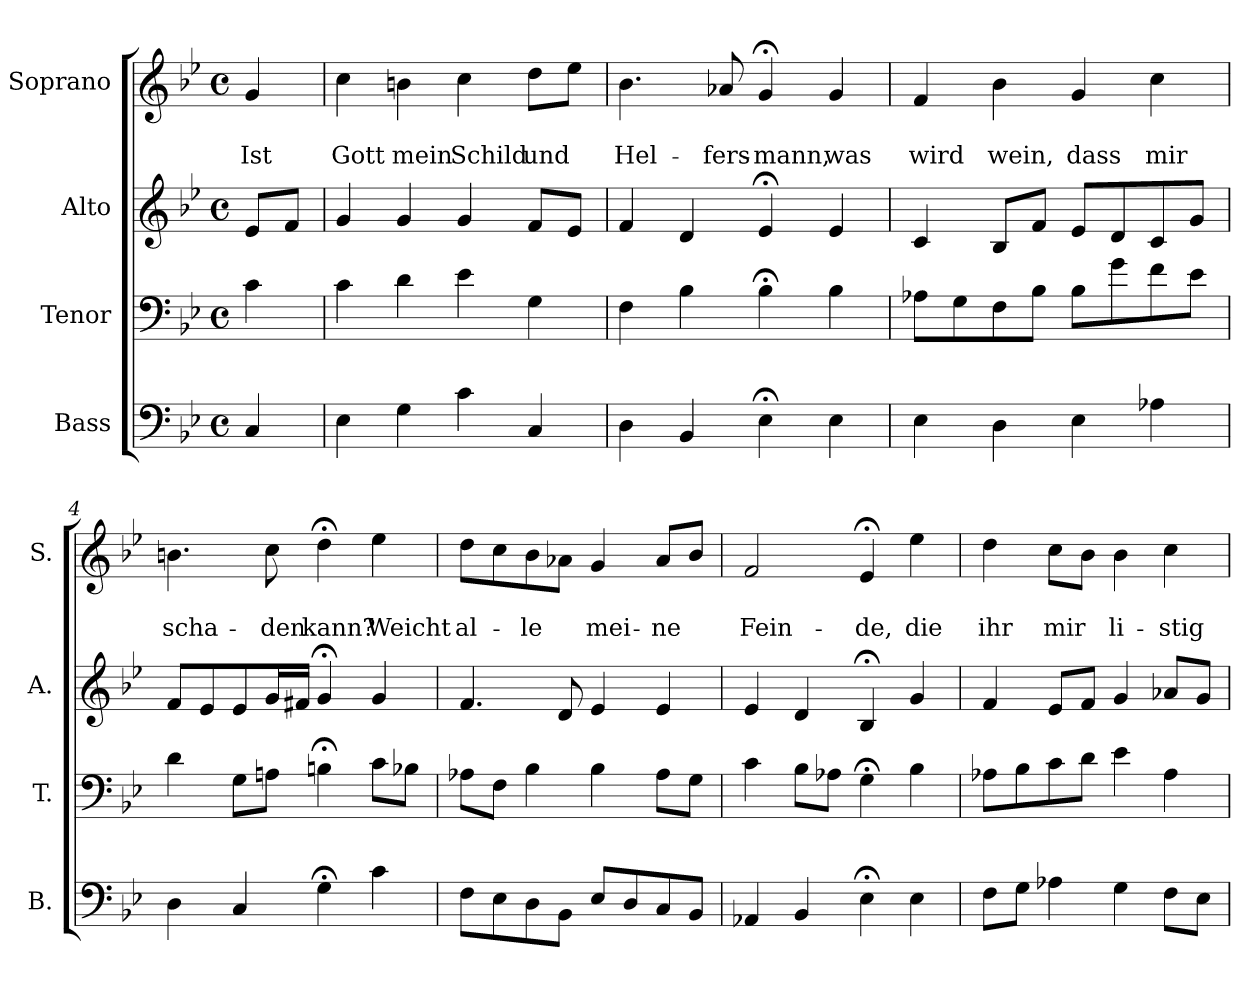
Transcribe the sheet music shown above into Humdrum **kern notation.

**kern	**kern	**kern	**kern	**text	**text
*part4	*part3	*part2	*part1	*part1	*part1
*staff4	*staff3	*staff2	*staff1	*staff1	*staff1
*I"Bass	*I"Tenor	*I"Alto	*I"Soprano	*	*
*I'B.	*I'T.	*I'A.	*I'S.	*	*
*clefF4	*clefF4	*clefG2	*clefG2	*	*
*k[b-e-]	*k[b-e-]	*k[b-e-]	*k[b-e-]	*	*
*B-:	*B-:	*B-:	*g:	*	*
*M4/4	*M4/4	*M4/4	*M4/4	*	*
*met(c)	*met(c)	*met(c)	*met(c)	*	*
=	=	=	=	=	=
4C/	4c\	8e-/L	4g/	.	Ist
.	.	8f/J	.	.	.
=1	=1	=1	=1	=1	=1
4E-\	4c\	4g/	4cc\	.	Gott
4G\	4d\	4g/	4bn\	.	mein
4c\	4e-\	4g/	4cc\	.	Schild
4C/	4G\	8f/L	8dd\L	.	und
.	.	8e-/J	8ee-\J	.	.
=2	=2	=2	=2	=2	=2
4D\	4F\	4f/	4.b-\	.	Hel-
4BB-/	4B-\	4d/	.	.	.
.	.	.	8a-X/	.	-fers-
4E-;<\	4B-;<\	4e-;</	4g;</	.	-mann,
4E-\	4B-\	4e-/	4g/	.	was
=3	=3	=3	=3	=3	=3
4E-\	8A-X\L	4c/	4f/	.	wird
.	8G\	.	.	.	.
4D\	8F\	8B-/L	4b-\	.	wein,
.	8B-\J	8f/J	.	.	.
4E-\	8B-\L	8e-/L	4g/	.	dass
.	8g\	8d/	.	.	.
4A-X\	8f\	8c/	4cc\	.	mir
.	8e-\J	8g/J	.	.	.
=4	=4	=4	=4	=4	=4
4D\	4d\	8f/L	4.bn\	.	scha-
.	.	8e-/	.	.	.
4C/	8G\L	8e-/	.	.	.
.	8An\J	16g/L	8cc\	.	-den
.	.	16f#X/JJ	.	.	.
4G;<\	4Bn;<\	4g;</	4dd;<\	.	kann?
4c\	8c\L	4g/	4ee-\	.	Weicht
.	8B-X\J	.	.	.	.
!!LO:LB:g=z
=5	=5	=5	=5	=5	=5
8F\L	8A-X\L	4.f/	8dd\L	.	al-
8E-\	8F\J	.	8cc\	.	.
8D\	4B-\	.	8b-\	.	-le
8BB-\J	.	8d/	8a-X\J	.	.
8E-/L	4B-\	4e-/	4g/	.	mei-
8D/	.	.	.	.	.
8C/	8A-\L	4e-/	8a-/L	.	-ne
8BB-/J	8G\J	.	8b-/J	.	.
=6	=6	=6	=6	=6	=6
4AA-X/	4c\	4e-/	2f/	.	Fein-
4BB-/	8B-\L	4d/	.	.	.
.	8A-X\J	.	.	.	.
4E-;<\	4G;<\	4B-;</	4e-;</	.	-de,
4E-\	4B-\	4g/	4ee-\	.	die
=7	=7	=7	=7	=7	=7
8F\L	8A-X\L	4f/	4dd\	.	ihr
8G\J	8B-\	.	.	.	.
4A-X\	8c\	8e-/L	8cc\L	.	mir
.	8d\J	8f/J	8b-\J	.	.
4G\	4e-\	4g/	4b-\	.	li-
8F\L	4A-\	8a-X/L	4cc\	.	-stig-
8E-\J	.	8g/J	.	.	.
=	=	=	=	=	=
*-	*-	*-	*-	*-	*-
